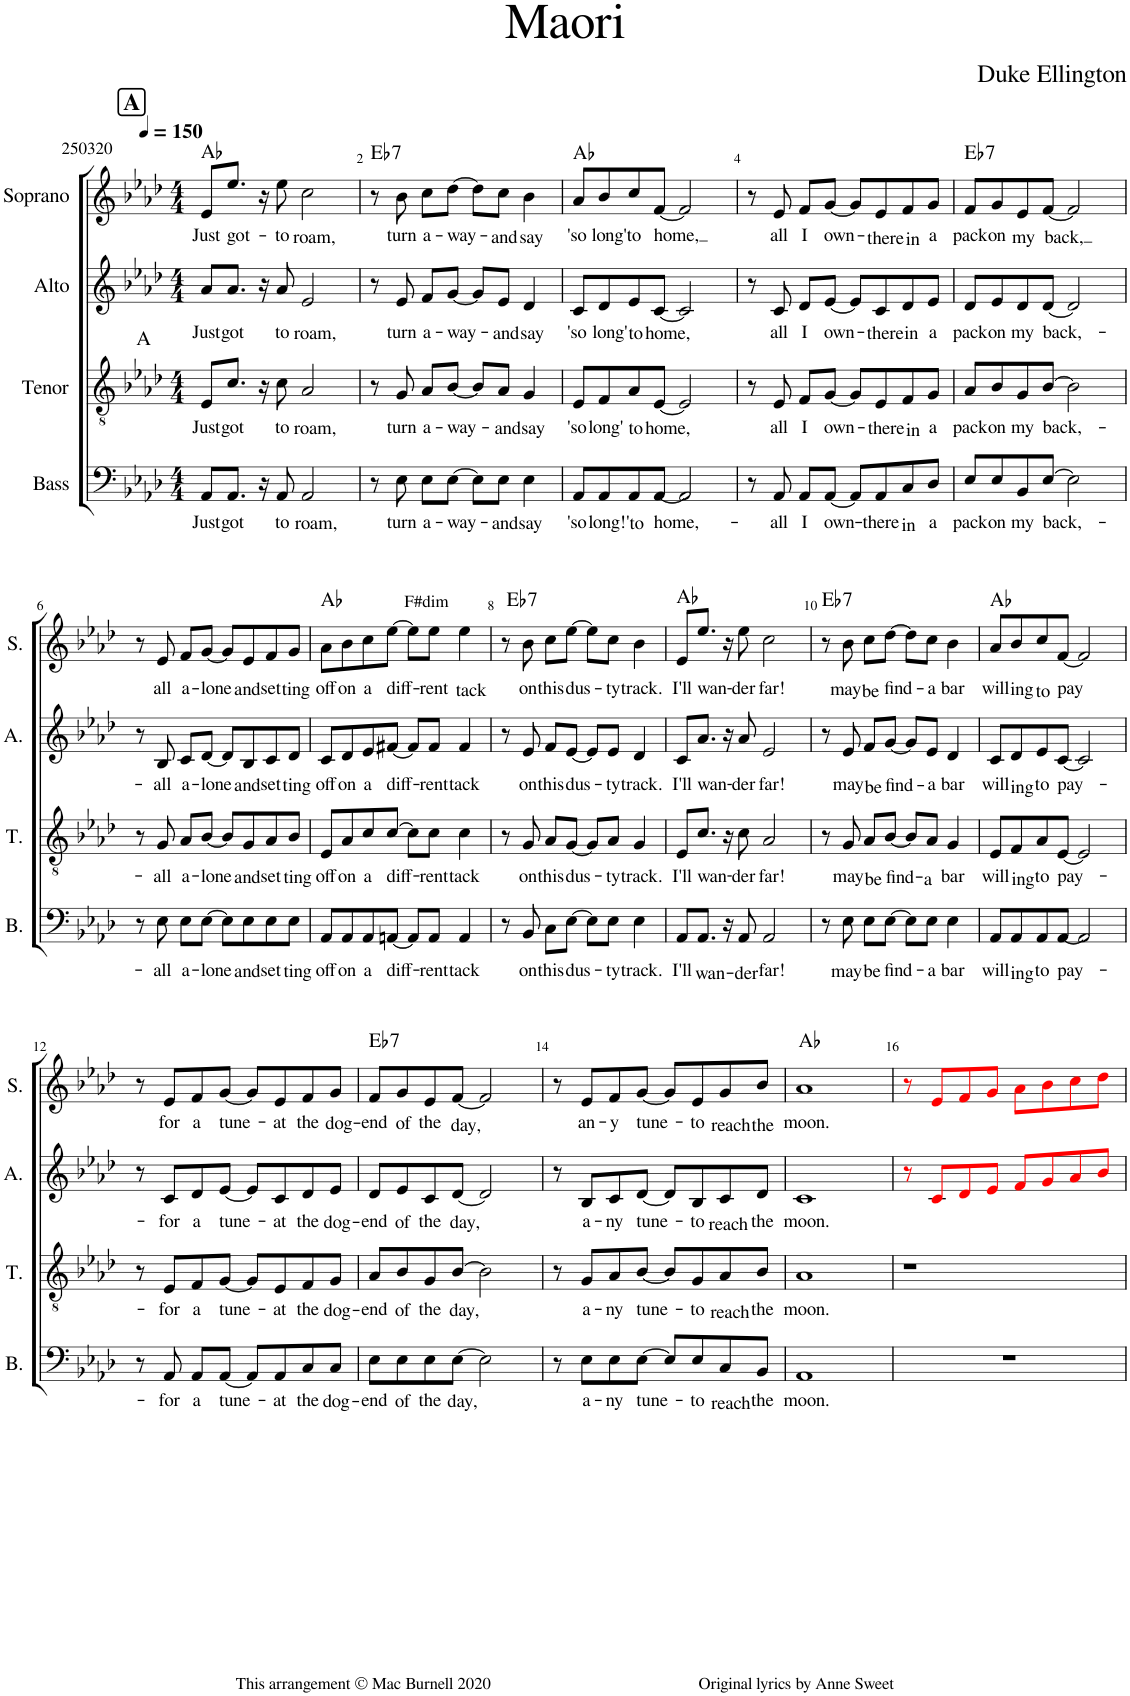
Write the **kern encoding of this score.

**kern	**text	**kern	**text	**harte	**kern	**text	**kern	**text	**harte
*part4	*part4	*part3	*part3	*part3	*part2	*part2	*part1	*part1	*part1
*staff4	*staff4	*staff3	*staff3	*	*staff2	*staff2	*staff1	*staff1	*
*I"Bass	*	*I"Tenor	*	*	*I"Alto	*	*I"Soprano	*	*
*I'B.	*	*I'T.	*	*	*I'A.	*	*I'S.	*	*
*clefF4	*	*clefGv2	*	*	*clefG2	*	*clefG2	*	*
*Trd7c12	*	*	*	*	*	*	*	*	*
*k[b-e-a-d-]	*	*k[b-e-a-d-]	*	*	*k[b-e-a-d-]	*	*k[b-e-a-d-]	*	*
*M4/4	*	*M4/4	*	*	*M4/4	*	*M4/4	*	*
*MM150	*	*MM150	*	*	*MM150	*	*MM150	*	*
!!LO:REH:place=s1:a:B:cj:fs=14:t=A
=1	=1	=1	=1	=1	=1	=1	=1	=1	=1
!	!	!	!	!	!	!	!LO:TX:a:t=250320	!	!
!	!LO:LY:b	!	!LO:LY:b	!	!	!LO:LY:b	!	!LO:LY:b	!
8AA-/L	Just	8E-/L	Just	A:maj	8a-/L	Just	8e-/L	Just	Ab:maj
!	!LO:LY:b	!	!LO:LY:b	!	!	!LO:LY:b	!	!LO:LY:b	!
8.AA-/J	got	8.c/J	got	.	8.a-/J	got	8.ee-/J	got-	.
16r	.	16r	.	.	16r	.	16r	.	.
!	!LO:LY:b	!	!LO:LY:b	!	!	!LO:LY:b	!	!LO:LY:b	!
8AA-/	to	8c\	to	.	8a-/	to	8ee-\	-to	.
!	!LO:LY:b	!	!LO:LY:b	!	!	!LO:LY:b	!	!LO:LY:b	!
2AA-/	roam,	2A-/	roam,	.	2e-/	roam,	2cc\	roam,	.
=2	=2	=2	=2	=2	=2	=2	=2	=2	=2
!	!	!	!	!	!	!	!	!	!LO:H:kt=7
8r	.	8r	.	.	8r	.	8r	.	Eb:7
!	!LO:LY:b	!	!LO:LY:b	!	!	!LO:LY:b	!	!LO:LY:b	!
8E-\	turn	8G/	turn	.	8e-/	turn	8b-\	turn	.
!	!LO:LY:b	!	!LO:LY:b	!	!	!LO:LY:b	!	!LO:LY:b	!
8E-\L	a-	8A-/L	a-	.	8f/L	a-	8cc\L	a-	.
!	!LO:LY:b	!	!LO:LY:b	!	!	!LO:LY:b	!	!LO:LY:b	!
[8E-\J	-way-	[8B-/J	-way-	.	[8g/J	-way-	[8dd-\J	-way-	.
8E-\L]	.	8B-/L]	.	.	8g/L]	.	8dd-\L]	.	.
!	!LO:LY:b	!	!LO:LY:b	!	!	!LO:LY:b	!	!LO:LY:b	!
8E-\J	-and	8A-/J	-and	.	8e-/J	-and	8cc\J	-and	.
!	!LO:LY:b	!	!LO:LY:b	!	!	!LO:LY:b	!	!LO:LY:b	!
4E-\	say	4G/	say	.	4d-/	say	4b-\	say	.
=3	=3	=3	=3	=3	=3	=3	=3	=3	=3
!	!LO:LY:b	!	!LO:LY:b	!	!	!LO:LY:b	!	!LO:LY:b	!
8AA-/L	'so	8E-/L	'so	.	8c/L	'so	8a-/L	'so	Ab:maj
!	!LO:LY:b	!	!LO:LY:b	!	!	!LO:LY:b	!	!LO:LY:b	!
8AA-/	long!'	8F/	long'	.	8d-/	long'	8b-/	long'	.
!	!LO:LY:b	!	!LO:LY:b	!	!	!LO:LY:b	!	!LO:LY:b	!
8AA-/	to	8A-/	to	.	8e-/	to	8cc/	to	.
!	!LO:LY:b	!	!LO:LY:b	!	!	!LO:LY:b	!	!LO:LY:b	!
[8AA-/J	home,-	[8E-/J	home,	.	[8c/J	home,	[8f/J	-home,	.
2AA-/]	.	2E-/]	.	.	2c/]	.	2f/]	.	.
=4	=4	=4	=4	=4	=4	=4	=4	=4	=4
8r	.	8r	.	.	8r	.	8r	.	.
!	!LO:LY:b	!	!LO:LY:b	!	!	!LO:LY:b	!	!LO:LY:b	!
8AA-/	-all	8E-/	all	.	8c/	all	8e-/	all	.
!	!LO:LY:b	!	!LO:LY:b	!	!	!LO:LY:b	!	!LO:LY:b	!
8AA-/L	I	8F/L	I	.	8d-/L	I	8f/L	I	.
!	!LO:LY:b	!	!LO:LY:b	!	!	!LO:LY:b	!	!LO:LY:b	!
[8AA-/J	own-	[8G/J	own-	.	[8e-/J	own-	[8g/J	own-	.
8AA-/L]	.	8G/L]	.	.	8e-/L]	.	8g/L]	.	.
!	!LO:LY:b	!	!LO:LY:b	!	!	!LO:LY:b	!	!LO:LY:b	!
8AA-/	-there	8E-/	-there	.	8c/	-there	8e-/	-there	.
!	!LO:LY:b	!	!LO:LY:b	!	!	!LO:LY:b	!	!LO:LY:b	!
8C/	in	8F/	in	.	8d-/	in	8f/	in	.
!	!LO:LY:b	!	!LO:LY:b	!	!	!LO:LY:b	!	!LO:LY:b	!
8D-/J	a	8G/J	a	.	8e-/J	a	8g/J	a	.
=5	=5	=5	=5	=5	=5	=5	=5	=5	=5
!	!LO:LY:b	!	!LO:LY:b	!	!	!LO:LY:b	!	!LO:LY:b	!LO:H:kt=7
8E-/L	pack	8A-/L	pack	.	8d-/L	pack	8f/L	pack	Eb:7
!	!LO:LY:b	!	!LO:LY:b	!	!	!LO:LY:b	!	!LO:LY:b	!
8E-/	on	8B-/	on	.	8e-/	on	8g/	on	.
!	!LO:LY:b	!	!LO:LY:b	!	!	!LO:LY:b	!	!LO:LY:b	!
8BB-/	my	8G/	my	.	8d-/	my	8e-/	my	.
!	!LO:LY:b	!	!LO:LY:b	!	!	!LO:LY:b	!	!LO:LY:b	!
[8E-/J	back,-	[8B-/J	back,-	.	[8d-/J	back,-	[8f/J	back,	.
2E-\]	.	2B-\]	.	.	2d-/]	.	2f/]	.	.
!!LO:LB:g=z
=6	=6	=6	=6	=6	=6	=6	=6	=6	=6
8r	.	8r	.	.	8r	.	8r	.	.
!	!LO:LY:b	!	!LO:LY:b	!	!	!LO:LY:b	!	!LO:LY:b	!
8E-\	-all	8G/	-all	.	8B-/	-all	8e-/	all	.
!	!LO:LY:b	!	!LO:LY:b	!	!	!LO:LY:b	!	!LO:LY:b	!
8E-\L	a-	8A-/L	a-	.	8c/L	a-	8f/L	a-	.
!	!LO:LY:b	!	!LO:LY:b	!	!	!LO:LY:b	!	!LO:LY:b	!
[8E-\J	-lone-	[8B-/J	-lone-	.	[8d-/J	-lone-	[8g/J	-lone-	.
8E-\L]	.	8B-/L]	.	.	8d-/L]	.	8g/L]	.	.
!	!LO:LY:b	!	!LO:LY:b	!	!	!LO:LY:b	!	!LO:LY:b	!
8E-\	-and	8G/	-and	.	8B-/	-and	8e-/	-and	.
!	!LO:LY:b	!	!LO:LY:b	!	!	!LO:LY:b	!	!LO:LY:b	!
8E-\	set-	8A-/	set-	.	8c/	set-	8f/	set-	.
!	!LO:LY:b	!	!LO:LY:b	!	!	!LO:LY:b	!	!LO:LY:b	!
8E-\J	-ting	8B-/J	-ting	.	8d-/J	-ting	8g/J	-ting	.
=7	=7	=7	=7	=7	=7	=7	=7	=7	=7
!	!LO:LY:b	!	!LO:LY:b	!	!	!LO:LY:b	!	!LO:LY:b	!
8AA-/L	off	8E-/L	off	.	8c/L	off	8a-\L	off	Ab:maj
!	!LO:LY:b	!	!LO:LY:b	!	!	!LO:LY:b	!	!LO:LY:b	!
8AA-/	on	8A-/	on	.	8d-/	on	8b-\	on	.
!	!LO:LY:b	!	!LO:LY:b	!	!	!LO:LY:b	!	!LO:LY:b	!
8AA-/	a	8c/	a	.	8e-/	a	8cc\	a	.
!	!LO:LY:b	!	!LO:LY:b	!	!	!LO:LY:b	!	!LO:LY:b	!
[8AAn/J	diff-	[8c/J	diff-	.	[8f#X/J	diff-	[8ee-\J	diff-	.
!	!	!	!	!	!	!	!LO:TX:a:t=F#dim	!	!
8AA/L]	.	8c\L]	.	.	8f#/L]	.	8ee-\L]	.	.
!	!LO:LY:b	!	!LO:LY:b	!	!	!LO:LY:b	!	!LO:LY:b	!
8AA/J	-rent	8c\J	-rent	.	8f#/J	-rent	8ee-\J	-rent	.
!	!LO:LY:b	!	!LO:LY:b	!	!	!LO:LY:b	!	!LO:LY:b	!
4AA/	tack	4c\	tack	.	4f#/	tack	4ee-\	tack	.
=8	=8	=8	=8	=8	=8	=8	=8	=8	=8
8r	.	8r	.	.	8r	.	8r	.	.
!	!LO:LY:b	!	!LO:LY:b	!	!	!LO:LY:b	!	!LO:LY:b	!LO:H:kt=7
8BB-/	on	8G/	on	.	8e-/	on	8b-\	on	Eb:7
!	!LO:LY:b	!	!LO:LY:b	!	!	!LO:LY:b	!	!LO:LY:b	!
8C\L	this	8A-/L	this	.	8f/L	this	8cc\L	this	.
!	!LO:LY:b	!	!LO:LY:b	!	!	!LO:LY:b	!	!LO:LY:b	!
[8E-\J	dus-	[8G/J	dus-	.	[8e-/J	dus-	[8ee-\J	dus-	.
8E-\L]	.	8G/L]	.	.	8e-/L]	.	8ee-\L]	.	.
!	!LO:LY:b	!	!LO:LY:b	!	!	!LO:LY:b	!	!LO:LY:b	!
8E-\J	-ty	8A-/J	-ty	.	8e-/J	-ty	8cc\J	-ty	.
!	!LO:LY:b	!	!LO:LY:b	!	!	!LO:LY:b	!	!LO:LY:b	!
4E-\	track.	4G/	track.	.	4d-/	track.	4b-\	track.	.
=9	=9	=9	=9	=9	=9	=9	=9	=9	=9
!	!LO:LY:b	!	!LO:LY:b	!	!	!LO:LY:b	!	!LO:LY:b	!
8AA-/L	I'll	8E-/L	I'll	.	8c/L	I'll	8e-/L	I'll	Ab:maj
!	!LO:LY:b	!	!LO:LY:b	!	!	!LO:LY:b	!	!LO:LY:b	!
8.AA-/J	wan-	8.c/J	wan-	.	8.a-/J	wan-	8.ee-/J	wan-	.
16r	.	16r	.	.	16r	.	16r	.	.
!	!LO:LY:b	!	!LO:LY:b	!	!	!LO:LY:b	!	!LO:LY:b	!
8AA-/	-der	8c\	-der	.	8a-/	-der	8ee-\	-der	.
!	!LO:LY:b	!	!LO:LY:b	!	!	!LO:LY:b	!	!LO:LY:b	!
2AA-/	far!	2A-/	far!	.	2e-/	far!	2cc\	far!	.
=10	=10	=10	=10	=10	=10	=10	=10	=10	=10
!	!	!	!	!	!	!	!	!	!LO:H:kt=7
8r	.	8r	.	.	8r	.	8r	.	Eb:7
!	!LO:LY:b	!	!LO:LY:b	!	!	!LO:LY:b	!	!LO:LY:b	!
8E-\	may-	8G/	may-	.	8e-/	may-	8b-\	may-	.
!	!LO:LY:b	!	!LO:LY:b	!	!	!LO:LY:b	!	!LO:LY:b	!
8E-\L	-be	8A-/L	-be	.	8f/L	-be	8cc\L	-be	.
!	!LO:LY:b	!	!LO:LY:b	!	!	!LO:LY:b	!	!LO:LY:b	!
[8E-\J	find-	[8B-/J	find-	.	[8g/J	find-	[8dd-\J	find-	.
8E-\L]	.	8B-/L]	.	.	8g/L]	.	8dd-\L]	.	.
!	!LO:LY:b	!	!LO:LY:b	!	!	!LO:LY:b	!	!LO:LY:b	!
8E-\J	-a	8A-/J	-a	.	8e-/J	-a	8cc\J	-a	.
!	!LO:LY:b	!	!LO:LY:b	!	!	!LO:LY:b	!	!LO:LY:b	!
4E-\	bar	4G/	bar	.	4d-/	bar	4b-\	bar	.
=11	=11	=11	=11	=11	=11	=11	=11	=11	=11
!	!LO:LY:b	!	!LO:LY:b	!	!	!LO:LY:b	!	!LO:LY:b	!
8AA-/L	will-	8E-/L	will-	.	8c/L	will-	8a-/L	will-	Ab:maj
!	!LO:LY:b	!	!LO:LY:b	!	!	!LO:LY:b	!	!LO:LY:b	!
8AA-/	-ing	8F/	-ing	.	8d-/	-ing	8b-/	-ing	.
!	!LO:LY:b	!	!LO:LY:b	!	!	!LO:LY:b	!	!LO:LY:b	!
8AA-/	to	8A-/	to	.	8e-/	to	8cc/	to	.
!	!LO:LY:b	!	!LO:LY:b	!	!	!LO:LY:b	!	!LO:LY:b	!
[8AA-/J	pay-	[8E-/J	pay-	.	[8c/J	pay-	[8f/J	pay	.
2AA-/]	.	2E-/]	.	.	2c/]	.	2f/]	.	.
!!LO:LB:g=z
=12	=12	=12	=12	=12	=12	=12	=12	=12	=12
8r	.	8r	.	.	8r	.	8r	.	.
!	!LO:LY:b	!	!LO:LY:b	!	!	!LO:LY:b	!	!LO:LY:b	!
8AA-/	-for	8E-/L	-for	.	8c/L	-for	8e-/L	for	.
!	!LO:LY:b	!	!LO:LY:b	!	!	!LO:LY:b	!	!LO:LY:b	!
8AA-/L	a	8F/	a	.	8d-/	a	8f/	a	.
!	!LO:LY:b	!	!LO:LY:b	!	!	!LO:LY:b	!	!LO:LY:b	!
[8AA-/J	tune-	[8G/J	tune-	.	[8e-/J	tune-	[8g/J	tune-	.
8AA-/L]	.	8G/L]	.	.	8e-/L]	.	8g/L]	.	.
!	!LO:LY:b	!	!LO:LY:b	!	!	!LO:LY:b	!	!LO:LY:b	!
8AA-/	-at	8E-/	-at	.	8c/	-at	8e-/	-at	.
!	!LO:LY:b	!	!LO:LY:b	!	!	!LO:LY:b	!	!LO:LY:b	!
8C/	the	8F/	the	.	8d-/	the	8f/	the	.
!	!LO:LY:b	!	!LO:LY:b	!	!	!LO:LY:b	!	!LO:LY:b	!
8C/J	dog-	8G/J	dog-	.	8e-/J	dog-	8g/J	dog-	.
=13	=13	=13	=13	=13	=13	=13	=13	=13	=13
!	!LO:LY:b	!	!LO:LY:b	!	!	!LO:LY:b	!	!LO:LY:b	!LO:H:kt=7
8E-\L	-end	8A-/L	-end	.	8d-/L	-end	8f/L	-end	Eb:7
!	!LO:LY:b	!	!LO:LY:b	!	!	!LO:LY:b	!	!LO:LY:b	!
8E-\	of	8B-/	of	.	8e-/	of	8g/	of	.
!	!LO:LY:b	!	!LO:LY:b	!	!	!LO:LY:b	!	!LO:LY:b	!
8E-\	the	8G/	the	.	8c/	the	8e-/	the	.
!	!LO:LY:b	!	!LO:LY:b	!	!	!LO:LY:b	!	!LO:LY:b	!
[8E-\J	day,	[8B-/J	day,	.	[8d-/J	day,	[8f/J	day,	.
2E-\]	.	2B-\]	.	.	2d-/]	.	2f/]	.	.
=14	=14	=14	=14	=14	=14	=14	=14	=14	=14
8r	.	8r	.	.	8r	.	8r	.	.
!	!LO:LY:b	!	!LO:LY:b	!	!	!LO:LY:b	!	!LO:LY:b	!
8E-\L	a-	8G/L	a-	.	8B-/L	a-	8e-/L	an-	.
!	!LO:LY:b	!	!LO:LY:b	!	!	!LO:LY:b	!	!LO:LY:b	!
8E-\	-ny	8A-/	-ny	.	8c/	-ny	8f/	-y	.
!	!LO:LY:b	!	!LO:LY:b	!	!	!LO:LY:b	!	!LO:LY:b	!
[8E-\J	tune-	[8B-/J	tune-	.	[8d-/J	tune-	[8g/J	tune-	.
8E-/L]	.	8B-/L]	.	.	8d-/L]	.	8g/L]	.	.
!	!LO:LY:b	!	!LO:LY:b	!	!	!LO:LY:b	!	!LO:LY:b	!
8E-/	-to	8G/	-to	.	8B-/	-to	8e-/	-to	.
!	!LO:LY:b	!	!LO:LY:b	!	!	!LO:LY:b	!	!LO:LY:b	!
8C/	reach	8A-/	reach	.	8c/	reach	8g/	reach	.
!	!LO:LY:b	!	!LO:LY:b	!	!	!LO:LY:b	!	!LO:LY:b	!
8BB-/J	the	8B-/J	the	.	8d-/J	the	8b-/J	the	.
=15	=15	=15	=15	=15	=15	=15	=15	=15	=15
!	!LO:LY:b	!	!LO:LY:b	!	!	!LO:LY:b	!	!LO:LY:b	!
1AA-	moon.	1A-	moon.	.	1c	moon.	1a-	moon.	Ab:maj
=16	=16	=16	=16	=16	=16	=16	=16	=16	=16
1r	.	1r	.	.	8r	.	8r	.	.
.	.	.	.	.	8ci/L	.	8e-i/L	.	.
.	.	.	.	.	8d-i/	.	8fi/	.	.
.	.	.	.	.	8e-i/J	.	8gi/J	.	.
.	.	.	.	.	8fi/L	.	8a-i\L	.	.
.	.	.	.	.	8gi/	.	8b-i\	.	.
.	.	.	.	.	8a-i/	.	8cci\	.	.
.	.	.	.	.	8b-i/J	.	8dd-i\J	.	.
=	=	=	=	=	=	=	=	=	=
*-	*-	*-	*-	*-	*-	*-	*-	*-	*-
